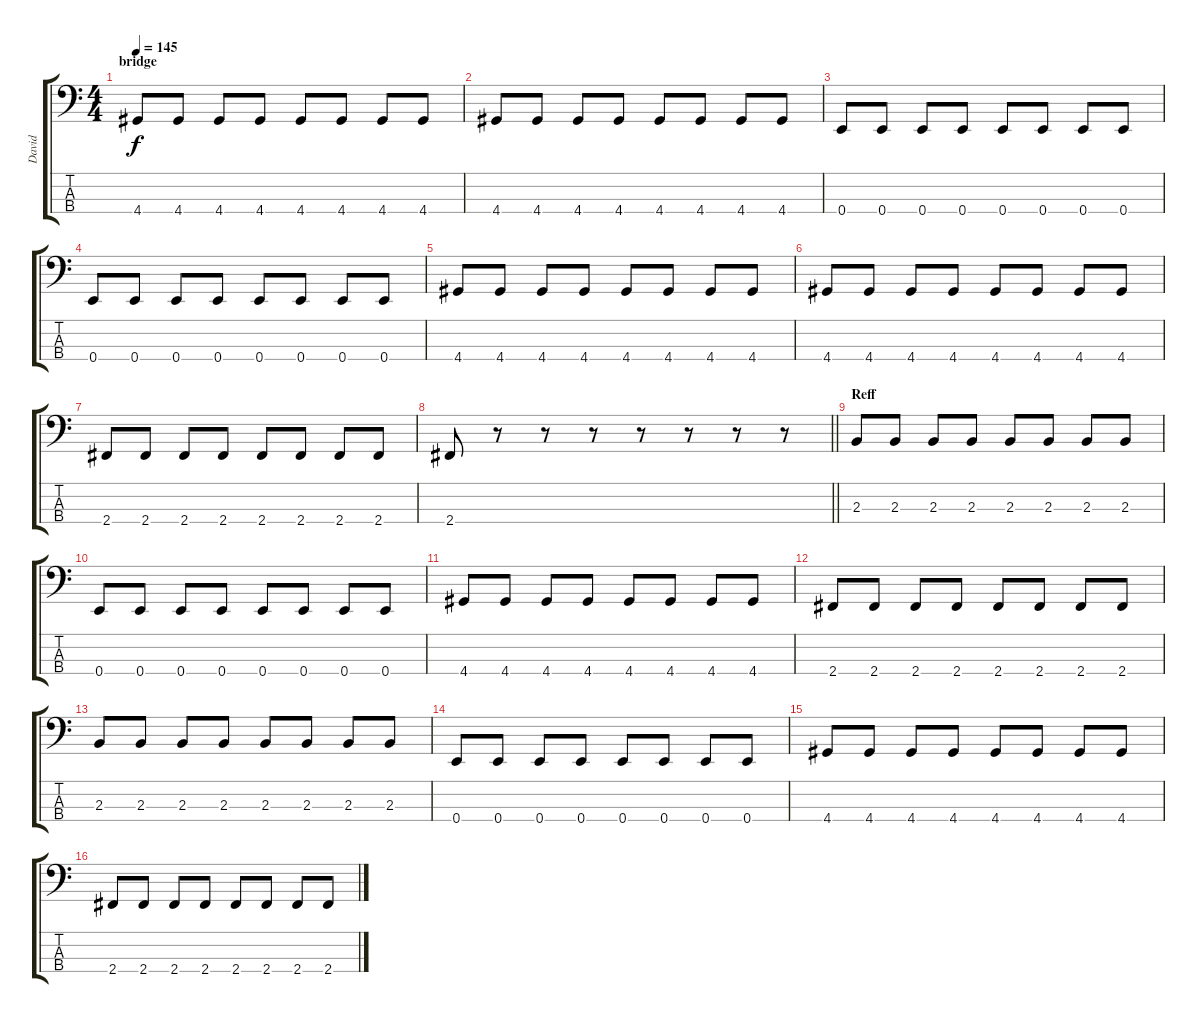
\track ("David" "David") {instrument electricbassfinger bank 177}
\staff {score tabs}
\tuning (G2 D2 A1 E1) {hide}
\ts (4 4)
\section ("" "bridge")
\tempo 145
\clef f4
\ks c
4.4.8{dy f} 4.4.8 4.4.8 4.4.8 4.4.8 4.4.8 4.4.8 4.4.8 |
4.4.8 4.4.8 4.4.8 4.4.8 4.4.8 4.4.8 4.4.8 4.4.8 |
0.4.8 0.4.8 0.4.8 0.4.8 0.4.8 0.4.8 0.4.8 0.4.8 |
0.4.8 0.4.8 0.4.8 0.4.8 0.4.8 0.4.8 0.4.8 0.4.8 |
4.4.8 4.4.8 4.4.8 4.4.8 4.4.8 4.4.8 4.4.8 4.4.8 |
4.4.8 4.4.8 4.4.8 4.4.8 4.4.8 4.4.8 4.4.8 4.4.8 |
2.4.8 2.4.8 2.4.8 2.4.8 2.4.8 2.4.8 2.4.8 2.4.8 |
\barLineRight lightlight
2.4.8 r.8 r.8 r.8 r.8 r.8 r.8 r.8 |
\section ("" "Reff")
2.3.8 2.3.8 2.3.8 2.3.8 2.3.8 2.3.8 2.3.8 2.3.8 |
0.4.8 0.4.8 0.4.8 0.4.8 0.4.8 0.4.8 0.4.8 0.4.8 |
4.4.8 4.4.8 4.4.8 4.4.8 4.4.8 4.4.8 4.4.8 4.4.8 |
2.4.8 2.4.8 2.4.8 2.4.8 2.4.8 2.4.8 2.4.8 2.4.8 |
2.3.8 2.3.8 2.3.8 2.3.8 2.3.8 2.3.8 2.3.8 2.3.8 |
0.4.8 0.4.8 0.4.8 0.4.8 0.4.8 0.4.8 0.4.8 0.4.8 |
4.4.8 4.4.8 4.4.8 4.4.8 4.4.8 4.4.8 4.4.8 4.4.8 |
2.4.8 2.4.8 2.4.8 2.4.8 2.4.8 2.4.8 2.4.8 2.4.8
